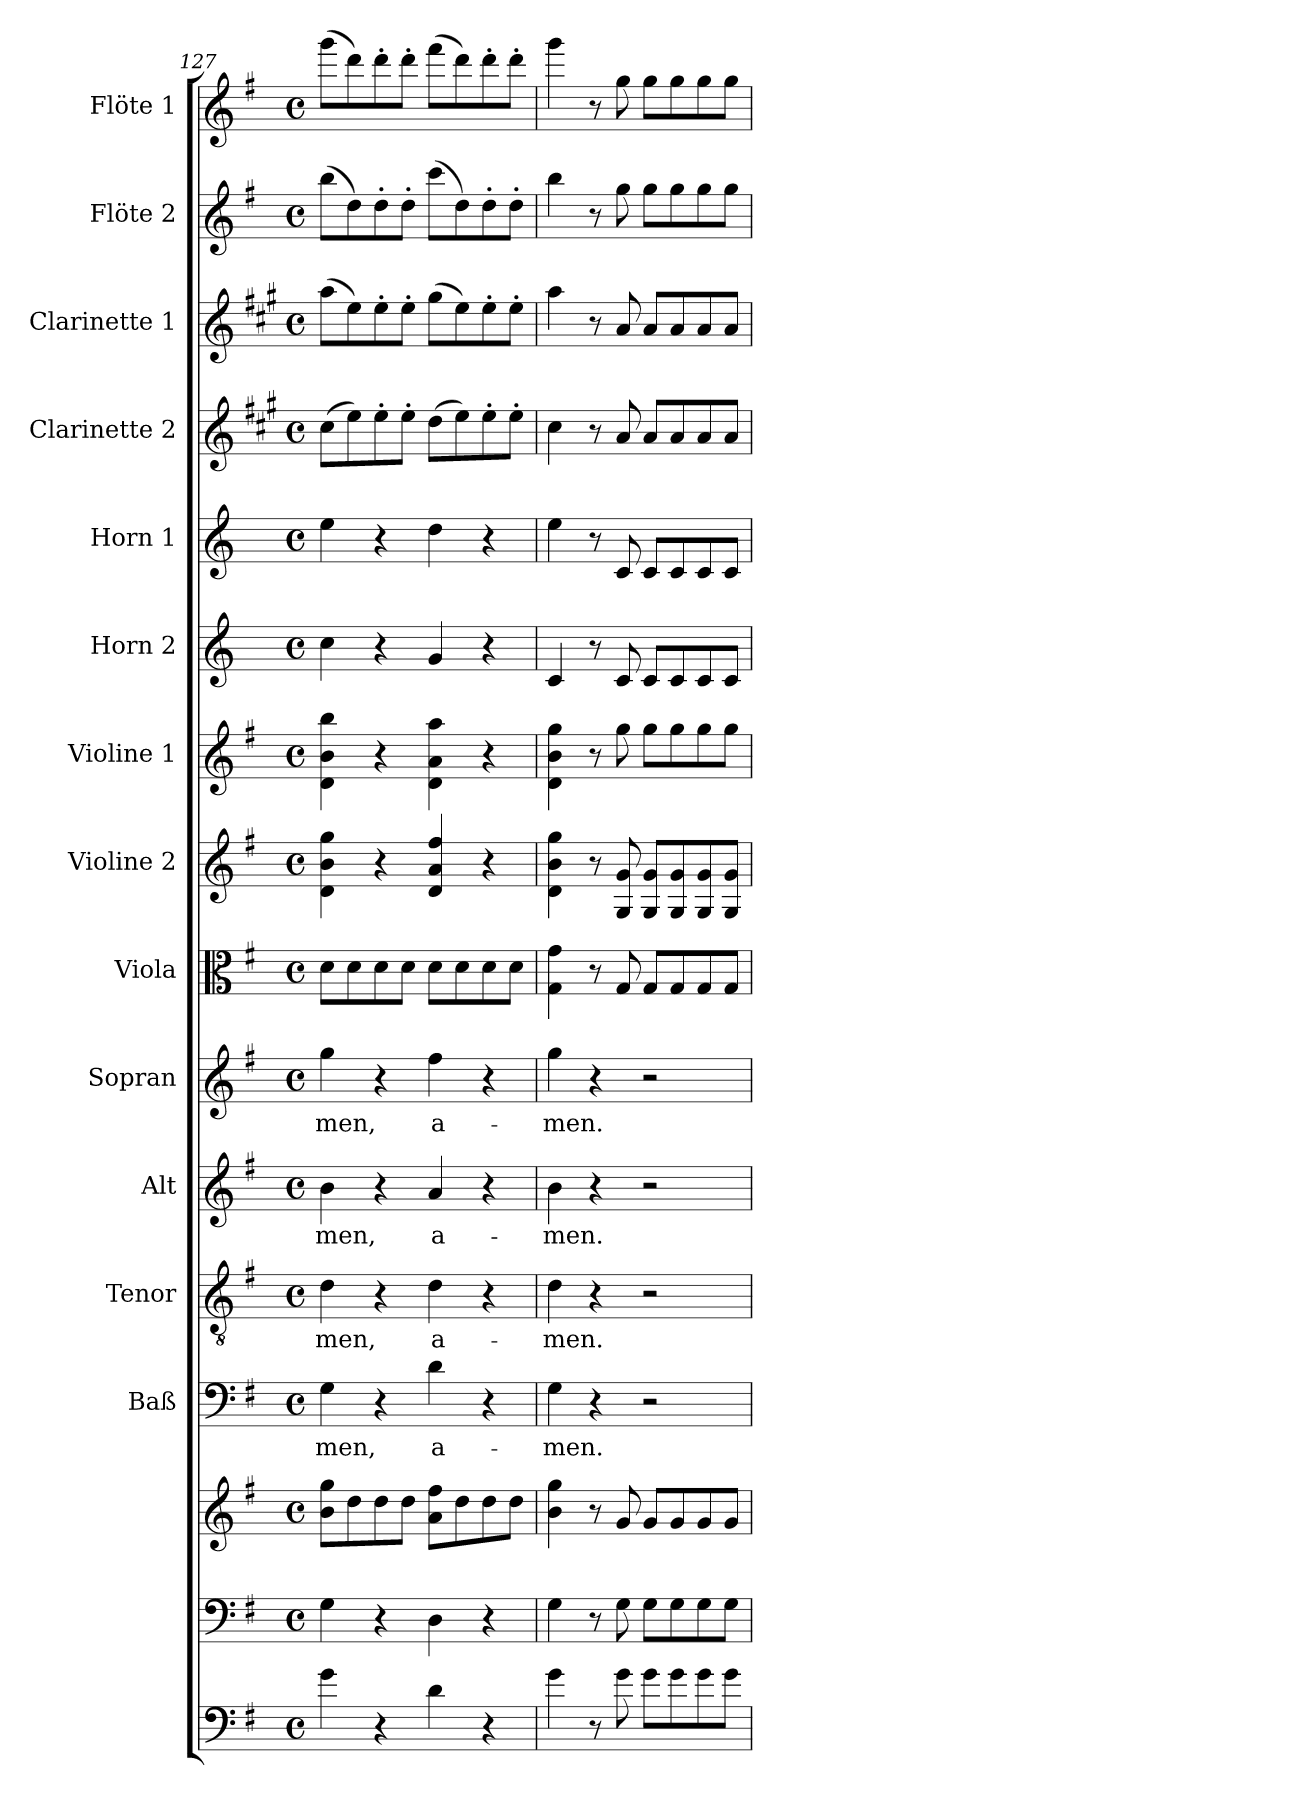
**kern	**kern	**kern	**kern	**text	**kern	**text	**kern	**text	**kern	**text	**kern	**kern	**kern	**kern	**kern	**kern	**kern	**kern	**kern
*part15	*part14	*part14	*part13	*part13	*part12	*part12	*part11	*part11	*part10	*part10	*part9	*part8	*part7	*part6	*part5	*part4	*part3	*part2	*part1
*staff16	*staff15	*staff14	*staff13	*staff13	*staff12	*staff12	*staff11	*staff11	*staff10	*staff10	*staff9	*staff8	*staff7	*staff6	*staff5	*staff4	*staff3	*staff2	*staff1
*	*	*	*I"Baß	*	*I"Tenor	*	*I"Alt	*	*I"Sopran	*	*I"Viola	*I"Violine 2	*I"Violine 1	*I"Horn 2	*I"Horn 1	*I"Clarinette 2	*I"Clarinette 1	*I"Flöte 2	*I"Flöte 1
*	*	*	*I'Baß	*	*I'Ten	*	*I'Alt	*	*I'Sop	*	*I'Vla.	*I'Vln. 2	*I'Vln. 1	*I'Hrn. 2	*I'Hrn. 1	*I'Cl. 2	*I'Cl. 1	*I'Fl. 2	*I'Fl. 1
*clefF4	*clefF4	*clefG2	*clefF4	*	*clefGv2	*	*clefG2	*	*clefG2	*	*clefC3	*clefG2	*clefG2	*clefG2	*clefG2	*clefG2	*clefG2	*clefG2	*clefG2
*ITrd7c12	*	*	*	*	*	*	*	*	*	*	*	*	*	*ITrd3c5	*ITrd3c5	*ITrd1c2	*ITrd1c2	*	*
*k[f#]	*k[f#]	*k[f#]	*k[f#]	*	*k[f#]	*	*k[f#]	*	*k[f#]	*	*k[f#]	*k[f#]	*k[f#]	*k[f#]	*k[f#]	*k[f#]	*k[f#]	*k[f#]	*k[f#]
*G:	*G:	*G:	*G:	*	*G:	*	*G:	*	*G:	*	*G:	*G:	*G:	*G:	*G:	*G:	*G:	*G:	*G:
*M4/4	*M4/4	*M4/4	*M4/4	*	*M4/4	*	*M4/4	*	*M4/4	*	*M4/4	*M4/4	*M4/4	*M4/4	*M4/4	*M4/4	*M4/4	*M4/4	*M4/4
*met(c)	*met(c)	*met(c)	*met(c)	*	*met(c)	*	*met(c)	*	*met(c)	*	*met(c)	*met(c)	*met(c)	*met(c)	*met(c)	*met(c)	*met(c)	*met(c)	*met(c)
=127	=127	=127	=127	=127	=127	=127	=127	=127	=127	=127	=127	=127	=127	=127	=127	=127	=127	=127	=127
!	!	!	!	!LO:LY:b	!	!LO:LY:b	!	!LO:LY:b	!	!LO:LY:b	!	!	!	!	!	!	!	!	!
4G\	4G\	8b\ 8gg\L	4G\	-men,	4d\	-men,	4b\	-men,	4gg\	-men,	8d\L	4d\ 4b\ 4gg\	4d\ 4b\ 4bb\	4g\	4b\	(>8b\L	(>8gg\L	(>8bb\L	(>8ggg\L
.	.	8dd\	.	.	.	.	.	.	.	.	8d\	.	.	.	.	8dd\)	8dd\)	8dd\)	8ddd\)
4r	4r	8dd\	4r	.	4r	.	4r	.	4r	.	8d\	4r	4r	4r	4r	8dd'>\	8dd'>\	8dd'>\	8ddd'>\
.	.	8dd\J	.	.	.	.	.	.	.	.	8d\J	.	.	.	.	8dd'>\J	8dd'>\J	8dd'>\J	8ddd'>\J
!	!	!	!	!LO:LY:b	!	!LO:LY:b	!	!LO:LY:b	!	!LO:LY:b	!	!	!	!	!	!	!	!	!
4D\	4D\	8a\ 8ff#\L	4d\	a-	4d\	a-	4a/	a-	4ff#\	a-	8d\L	4d/ 4a/ 4ff#/	4d\ 4a\ 4aa\	4d/	4a\	(>8cc\L	(>8ff#\L	(>8ccc\L	(>8fff#\L
.	.	8dd\	.	.	.	.	.	.	.	.	8d\	.	.	.	.	8dd\)	8dd\)	8dd\)	8ddd\)
4r	4r	8dd\	4r	.	4r	.	4r	.	4r	.	8d\	4r	4r	4r	4r	8dd'>\	8dd'>\	8dd'>\	8ddd'>\
.	.	8dd\J	.	.	.	.	.	.	.	.	8d\J	.	.	.	.	8dd'>\J	8dd'>\J	8dd'>\J	8ddd'>\J
=128	=128	=128	=128	=128	=128	=128	=128	=128	=128	=128	=128	=128	=128	=128	=128	=128	=128	=128	=128
!	!	!	!	!LO:LY:b	!	!LO:LY:b	!	!LO:LY:b	!	!LO:LY:b	!	!	!	!	!	!	!	!	!
4G\	4G\	4b\ 4gg\	4G\	-men.	4d\	-men.	4b\	-men.	4gg\	-men.	4G\ 4g\	4d\ 4b\ 4gg\	4d\ 4b\ 4gg\	4G/	4b\	4b\	4gg\	4bb\	4ggg\
8r	8r	8r	4r	.	4r	.	4r	.	4r	.	8r	8r	8r	8r	8r	8r	8r	8r	8r
8G\	8G\	8g/	.	.	.	.	.	.	.	.	8G/	8G/ 8g/	8gg\	8G/	8G/	8g/	8g/	8gg\	8gg\
8G\L	8G\L	8g/L	2r	.	2r	.	2r	.	2r	.	8G/L	8G/ 8g/L	8gg\L	8G/L	8G/L	8g/L	8g/L	8gg\L	8gg\L
8G\	8G\	8g/	.	.	.	.	.	.	.	.	8G/	8G/ 8g/	8gg\	8G/	8G/	8g/	8g/	8gg\	8gg\
8G\	8G\	8g/	.	.	.	.	.	.	.	.	8G/	8G/ 8g/	8gg\	8G/	8G/	8g/	8g/	8gg\	8gg\
8G\J	8G\J	8g/J	.	.	.	.	.	.	.	.	8G/J	8G/ 8g/J	8gg\J	8G/J	8G/J	8g/J	8g/J	8gg\J	8gg\J
=	=	=	=	=	=	=	=	=	=	=	=	=	=	=	=	=	=	=	=
*-	*-	*-	*-	*-	*-	*-	*-	*-	*-	*-	*-	*-	*-	*-	*-	*-	*-	*-	*-
